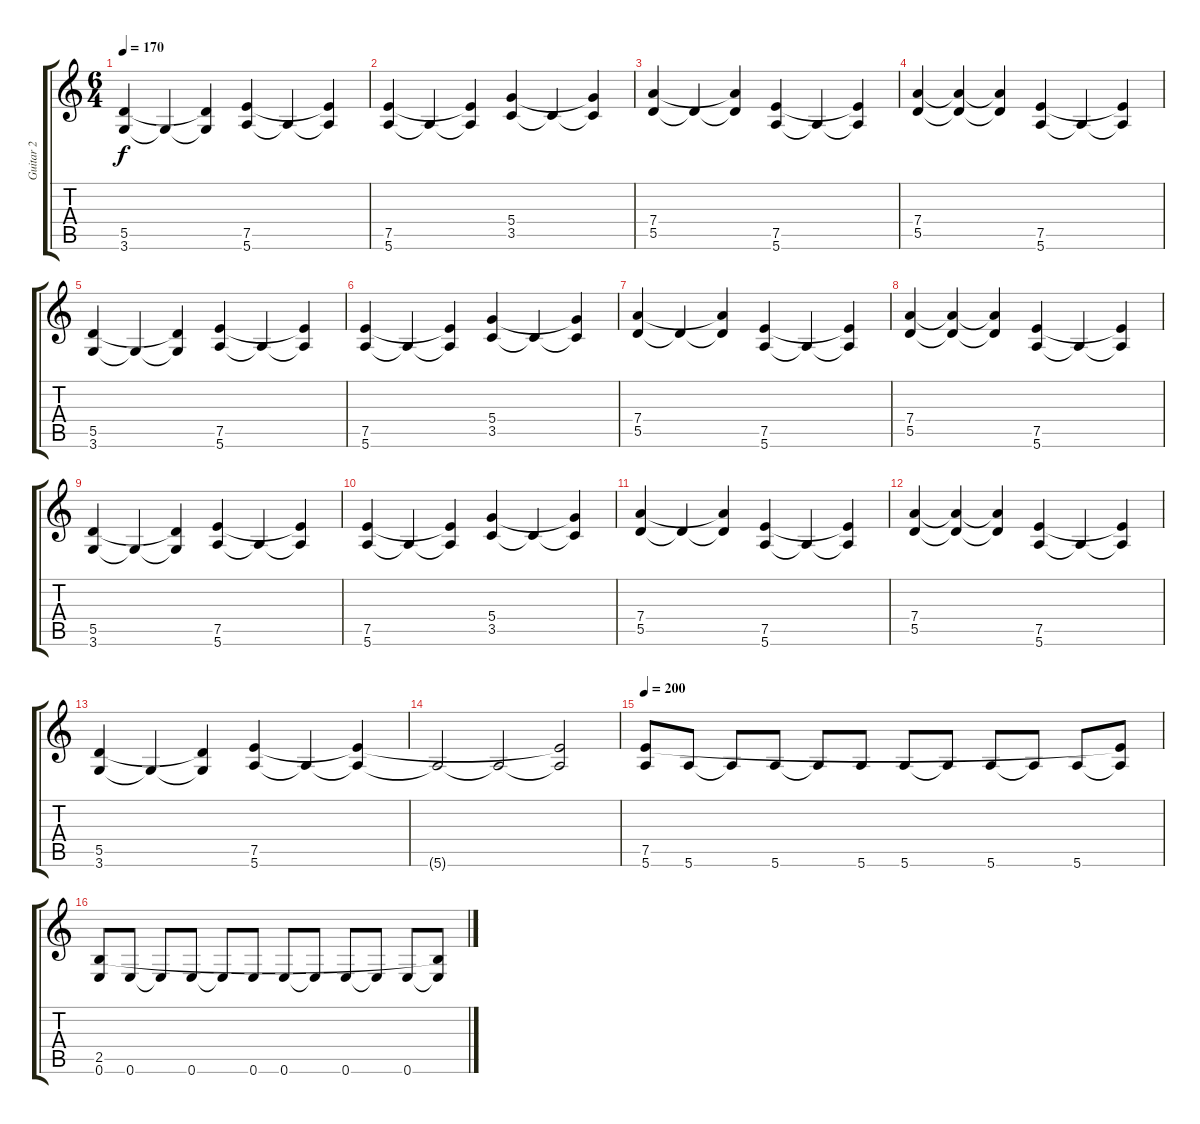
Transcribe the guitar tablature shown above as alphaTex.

\track ("Guitar 2" "Guitar 2") {instrument distortionguitar}
\staff {score tabs}
\tuning (E4 B3 G3 D3 A2 E2) {hide}
\ts (6 4)
\tempo 170
\clef g2
\ks c
(5.5 3.6).4{dy f} 3.6{t}.4 (5.5{t} 3.6{t}).4 (7.5 5.6).4 5.6{t}.4 (7.5{t} 5.6{t}).4 |
(7.5 5.6).4 5.6{t}.4 (7.5{t} 5.6{t}).4 (5.4 3.5).4 3.5{t}.4 (5.4{t} 3.5{t}).4 |
(7.4 5.5).4 5.5{t}.4 (7.4{t} 5.5{t}).4 (7.5 5.6).4 5.6{t}.4 (7.5{t} 5.6{t}).4 |
(7.4 5.5).4 (7.4{t} 5.5{t}).4 (7.4{t} 5.5{t}).4 (7.5 5.6).4 5.6{t}.4 (7.5{t} 5.6{t}).4 |
(5.5 3.6).4 3.6{t}.4 (5.5{t} 3.6{t}).4 (7.5 5.6).4 5.6{t}.4 (7.5{t} 5.6{t}).4 |
(7.5 5.6).4 5.6{t}.4 (7.5{t} 5.6{t}).4 (5.4 3.5).4 3.5{t}.4 (5.4{t} 3.5{t}).4 |
(7.4 5.5).4 5.5{t}.4 (7.4{t} 5.5{t}).4 (7.5 5.6).4 5.6{t}.4 (7.5{t} 5.6{t}).4 |
(7.4 5.5).4 (7.4{t} 5.5{t}).4 (7.4{t} 5.5{t}).4 (7.5 5.6).4 5.6{t}.4 (7.5{t} 5.6{t}).4 |
(5.5 3.6).4 3.6{t}.4 (5.5{t} 3.6{t}).4 (7.5 5.6).4 5.6{t}.4 (7.5{t} 5.6{t}).4 |
(7.5 5.6).4 5.6{t}.4 (7.5{t} 5.6{t}).4 (5.4 3.5).4 3.5{t}.4 (5.4{t} 3.5{t}).4 |
(7.4 5.5).4 5.5{t}.4 (7.4{t} 5.5{t}).4 (7.5 5.6).4 5.6{t}.4 (7.5{t} 5.6{t}).4 |
(7.4 5.5).4 (7.4{t} 5.5{t}).4 (7.4{t} 5.5{t}).4 (7.5 5.6).4 5.6{t}.4 (7.5{t} 5.6{t}).4 |
(5.5 3.6).4 3.6{t}.4 (5.5{t} 3.6{t}).4 (7.5 5.6).4 5.6{t}.4 (7.5{t} 5.6{t}).4 |
5.6{t}.2 5.6{t}.2 (7.5{t} 5.6{t}).2 |
\tempo 200
(7.5 5.6).8 5.6.8 5.6{t}.8 5.6.8 5.6{t}.8 5.6.8 5.6.8 5.6{t}.8 5.6.8 5.6{t}.8 5.6.8 (7.5{t} 5.6{t}).8 |
(2.5 0.6).8 0.6.8 0.6{t}.8 0.6.8 0.6{t}.8 0.6.8 0.6.8 0.6{t}.8 0.6.8 0.6{t}.8 0.6.8 (2.5{t} 0.6{t}).8
